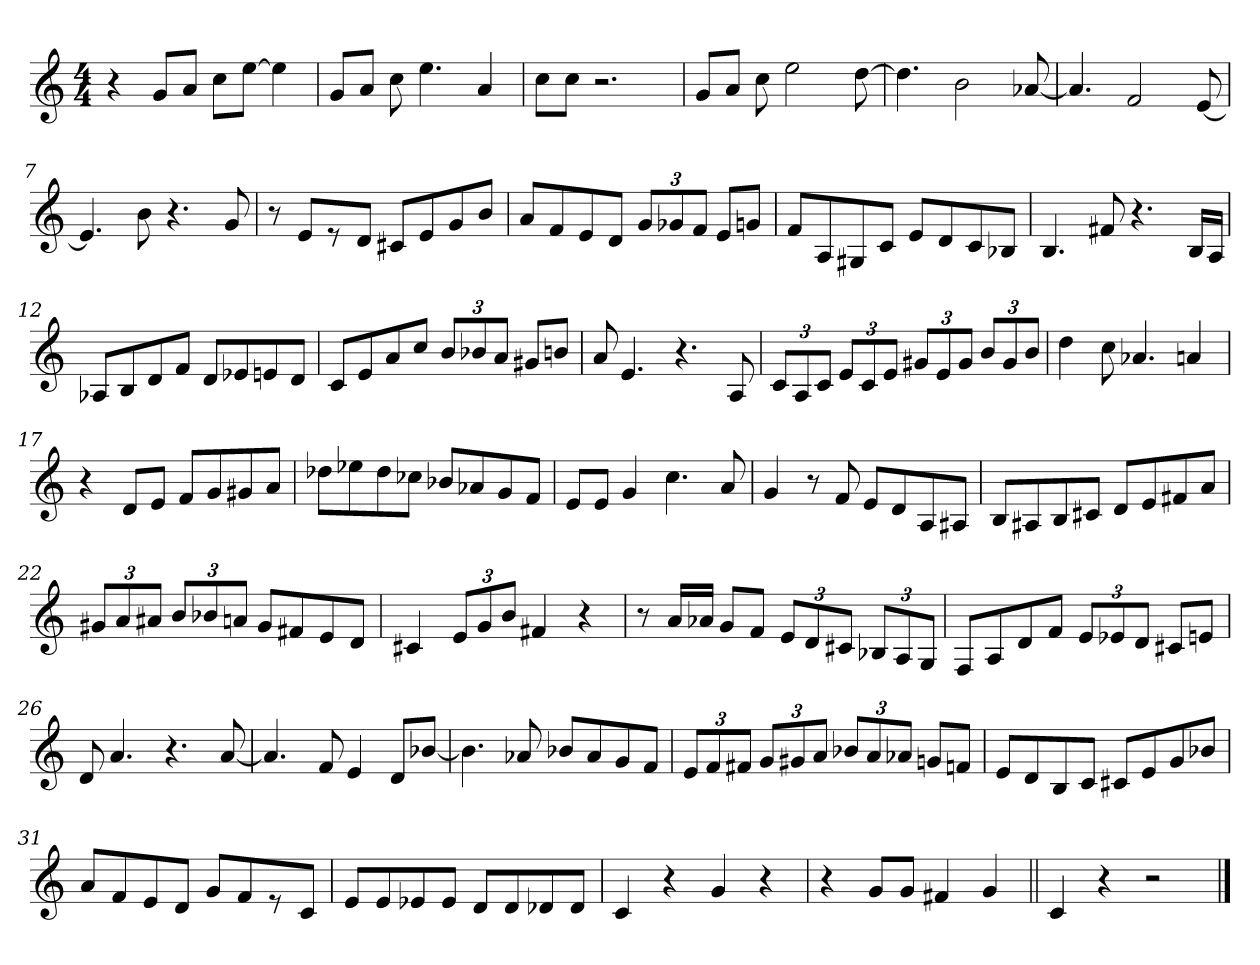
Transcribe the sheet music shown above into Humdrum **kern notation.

**kern
*part1
*staff1
*clefG2
*k[]
*C:
*M4/4
=1
4r
8g/L
8a/J
8cc\L
[8ee\J
4ee\]
=2
8g/L
8a/J
8cc\
4.ee\
4a/
=3
8cc\L
8cc\J
2.r
=4
8g/L
8a/J
8cc\
2ee\
[8dd\
=5
4.dd\]
2b\
[8a-X/
!!LO:LB:g=z
=6
4.a-/]
2f/
[8e/
=7
4.e/]
8b\
4.r
8g/
=8
8r
8e/L
8r
8d/J
8c#X/L
8e/
8g/
8b/J
=9
8a/L
8f/
8e/
8d/J
12g/L
12g-X/
12f/J
8e/L
8gn/J
=10
8f/L
8A/
8G#X/
8c/J
8e/L
8d/
8c/
8B-X/J
!!LO:LB:g=z
=11
4.B/
8f#X/
4.r
16B/LL
16A/JJ
=12
8A-X/L
8B/
8d/
8f/J
8d/L
8e-X/
8en/
8d/J
=13
8c/L
8e/
8a/
8cc/J
12b/L
12b-X/
12a/J
8g#X/L
8bn/J
=14
8a/
4.e/
4.r
8A/
!!LO:LB:g=z
=15
12c/L
12A/
12c/J
12e/L
12c/
12e/J
12g#X/L
12e/
12g#/J
12b/L
12g#/
12b/J
=16
4dd\
8cc\
4.a-X/
4an/
=17
4r
8d/L
8e/J
8f/L
8g/
8g#X/
8a/J
=18
8dd-X\L
8ee-X\
8dd-\
8cc-X\J
8b-X/L
8a-X/
8g/
8f/J
!!LO:LB:g=z
=19
8e/L
8e/J
4g/
4.cc\
8a/
=20
4g/
8r
8f/
8e/L
8d/
8A/
8A#X/J
=21
8B/L
8A#X/
8B/
8c#X/J
8d/L
8e/
8f#X/
8a/J
=22
12g#X/L
12a/
12a#X/J
12b/L
12b-X/
12an/J
8g#/L
8f#X/
8e/
8d/J
!!LO:LB:g=z
=23
4c#X/
12e/L
12g/
12b/J
4f#X/
4r
=24
8r
16a/LL
16a-X/JJ
8g/L
8f/J
12e/L
12d/
12c#X/J
12B-X/L
12A/
12G/J
=25
8F/L
8A/
8d/
8f/J
12e/L
12e-X/
12d/J
8c#X/L
8en/J
=26
8d/
4.a/
4.r
[8a/
!!LO:LB:g=z
=27
4.a/]
8f/
4e/
8d/L
[8b-X/J
=28
4.b-\]
8a-X/
8b-X/L
8a-/
8g/
8f/J
=29
12e/L
12f/
12f#X/J
12g/L
12g#X/
12a/J
12b-X/L
12a/
12a-X/J
8gn/L
8fn/J
=30
8e/L
8d/
8B/
8c/J
8c#X/L
8e/
8g/
8b-X/J
!!LO:LB:g=z
=31
8a/L
8f/
8e/
8d/J
8g/L
8f/
8r
8c/J
=32
8e/L
8e/
8e-X/
8e-/J
8d/L
8d/
8d-X/
8d-/J
=33
4c/
4r
4g/
4r
=34
4r
8g/L
8g/J
4f#X/
4g/
=35||
4c/
4r
2r
==
*-
